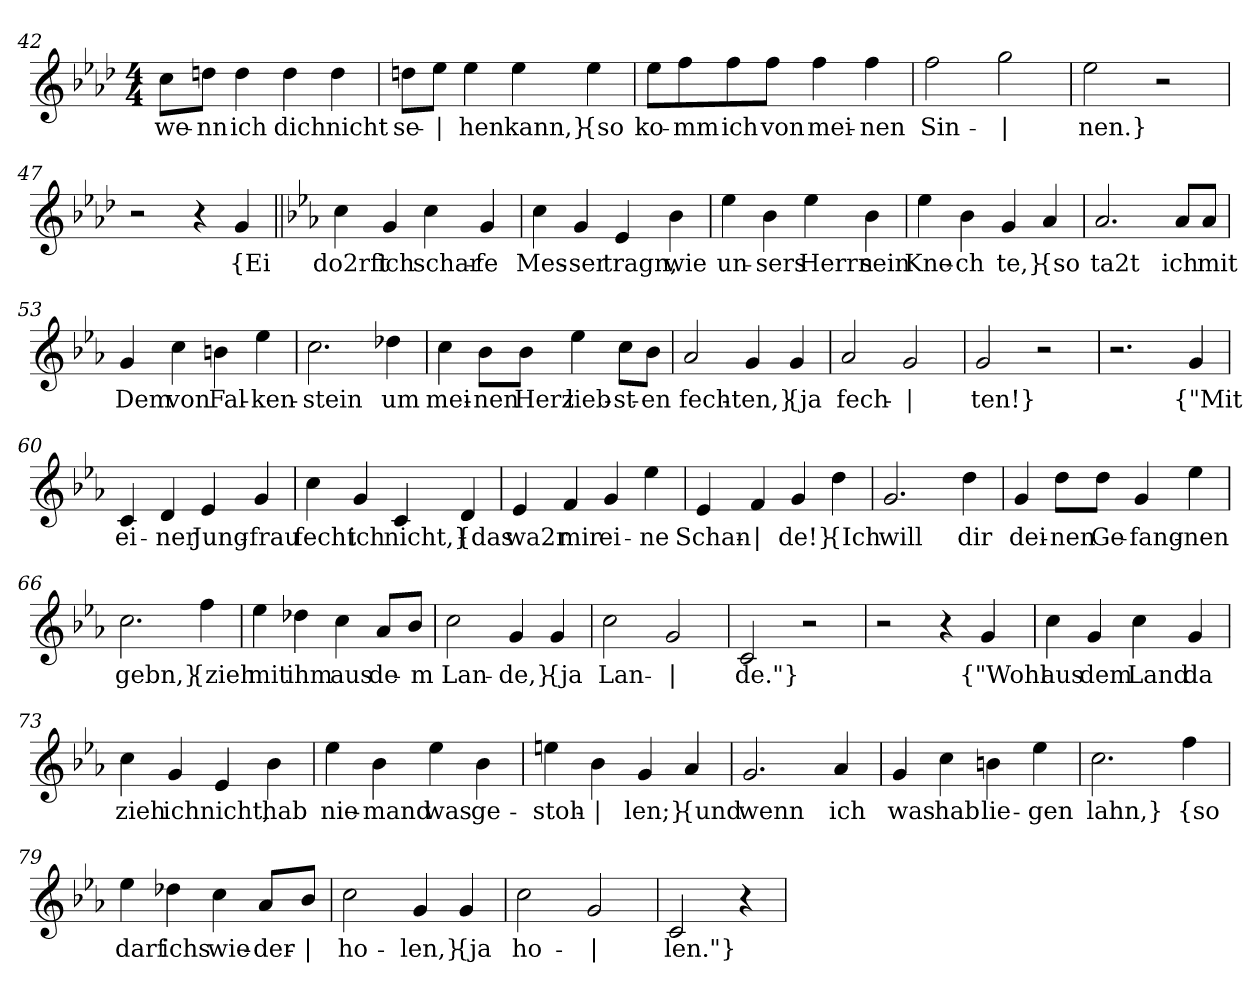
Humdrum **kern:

**kern	**text
*part1	*part1
*staff1	*staff1
*clefG2	*
*k[b-e-a-d-]	*
*M4/4	*
=42	=42
!	!LO:LY:b
8cc\L	we-
!	!LO:LY:b
8ddn\J	-nn
!	!LO:LY:b
4dd\	ich
!	!LO:LY:b
4dd\	dich
!	!LO:LY:b
4dd\	nicht
!!LO:LB:g=z
=43	=43
!	!LO:LY:b
8ddn\L	se-
!	!LO:LY:b
8ee-\J	|
!	!LO:LY:b
4ee-\	-hen
!	!LO:LY:b
4ee-\	kann,}
!	!LO:LY:b
4ee-\	{so
=44	=44
!	!LO:LY:b
8ee-\L	ko-
!	!LO:LY:b
8ff\	-mm
!	!LO:LY:b
8ff\	ich
!	!LO:LY:b
8ff\J	von
!	!LO:LY:b
4ff\	mei-
!	!LO:LY:b
4ff\	-nen
=45	=45
!	!LO:LY:b
2ff\	Sin-
!	!LO:LY:b
2gg\	|
=46	=46
!	!LO:LY:b
2ee-\	-nen.}
2r	.
=47	=47
2r	.
4r	.
!	!LO:LY:b
4g/	{Ei
!!LO:LB:g=z
=48||	=48||
*k[b-e-a-]	*
!	!LO:LY:b
4cc\	do2rft
!	!LO:LY:b
4g/	ich
!	!LO:LY:b
4cc\	schar-
!	!LO:LY:b
4g/	-fe
=49	=49
!	!LO:LY:b
4cc\	Mes-
!	!LO:LY:b
4g/	-ser
!	!LO:LY:b
4e-/	tragn,
!	!LO:LY:b
4b-\	wie
=50	=50
!	!LO:LY:b
4ee-\	un-
!	!LO:LY:b
4b-\	-sers
!	!LO:LY:b
4ee-\	Herrn
!	!LO:LY:b
4b-\	sein
=51	=51
!	!LO:LY:b
4ee-\	Kne-
!	!LO:LY:b
4b-\	-ch
!	!LO:LY:b
4g/	-te,}
!	!LO:LY:b
4a-/	{so
=52	=52
!	!LO:LY:b
2.a-/	ta2t
!	!LO:LY:b
8a-/L	ich
!	!LO:LY:b
8a-/J	mit
!!LO:PB:g=z
=53	=53
!	!LO:LY:b
4g/	Dem
!	!LO:LY:b
4cc\	von
!	!LO:LY:b
4bn\	Fal-
!	!LO:LY:b
4ee-\	-ken-
=54	=54
!	!LO:LY:b
2.cc\	-stein
!	!LO:LY:b
4dd-X\	um
=55	=55
!	!LO:LY:b
4cc\	mei-
!	!LO:LY:b
8b-\L	-nen
!	!LO:LY:b
8b-\J	Herz
!	!LO:LY:b
4ee-\	lieb-
!	!LO:LY:b
8cc\L	-st-
!	!LO:LY:b
8b-\J	-en
=56	=56
!	!LO:LY:b
2a-/	fech-
!	!LO:LY:b
4g/	-ten,}
!	!LO:LY:b
4g/	{ja
=57	=57
!	!LO:LY:b
2a-/	fech-
!	!LO:LY:b
2g/	|
=58	=58
!	!LO:LY:b
2g/	-ten!}
2r	.
!!LO:LB:g=z
=59	=59
2.r	.
!	!LO:LY:b
4g/	{"Mit
=60	=60
!	!LO:LY:b
4c/	ei-
!	!LO:LY:b
4d/	-ner
!	!LO:LY:b
4e-/	Jung-
!	!LO:LY:b
4g/	-frau
=61	=61
!	!LO:LY:b
4cc\	fecht
!	!LO:LY:b
4g/	ich
!	!LO:LY:b
4c/	nicht,}
!	!LO:LY:b
4d/	{das
=62	=62
!	!LO:LY:b
4e-/	wa2r
!	!LO:LY:b
4f/	mir
!	!LO:LY:b
4g/	ei-
!	!LO:LY:b
4ee-\	-ne
=63	=63
!	!LO:LY:b
4e-/	Schan-
!	!LO:LY:b
4f/	|
!	!LO:LY:b
4g/	-de!}
!	!LO:LY:b
4dd\	{Ich
=64	=64
!	!LO:LY:b
2.g/	will
!	!LO:LY:b
4dd\	dir
!!LO:LB:g=z
=65	=65
!	!LO:LY:b
4g/	dei-
!	!LO:LY:b
8dd\L	-nen
!	!LO:LY:b
8dd\J	Ge-
!	!LO:LY:b
4g/	-fang-
!	!LO:LY:b
4ee-\	-nen
=66	=66
!	!LO:LY:b
2.cc\	gebn,}
!	!LO:LY:b
4ff\	{zieh
=67	=67
!	!LO:LY:b
4ee-\	mit
!	!LO:LY:b
4dd-X\	ihm
!	!LO:LY:b
4cc\	aus
!	!LO:LY:b
8a-/L	de-
!	!LO:LY:b
8b-/J	-m
=68	=68
!	!LO:LY:b
2cc\	Lan-
!	!LO:LY:b
4g/	-de,}
!	!LO:LY:b
4g/	{ja
=69	=69
!	!LO:LY:b
2cc\	Lan-
!	!LO:LY:b
2g/	|
=70	=70
!	!LO:LY:b
2c/	-de."}
2r	.
!!LO:LB:g=z
=71	=71
2r	.
4r	.
!	!LO:LY:b
4g/	{"Wohl
=72	=72
!	!LO:LY:b
4cc\	aus
!	!LO:LY:b
4g/	dem
!	!LO:LY:b
4cc\	Land
!	!LO:LY:b
4g/	da
=73	=73
!	!LO:LY:b
4cc\	zieh
!	!LO:LY:b
4g/	ich
!	!LO:LY:b
4e-/	nicht,
!	!LO:LY:b
4b-\	hab
=74	=74
!	!LO:LY:b
4ee-\	nie-
!	!LO:LY:b
4b-\	-mand
!	!LO:LY:b
4ee-\	was
!	!LO:LY:b
4b-\	ge-
=75	=75
!	!LO:LY:b
4een\	-stoh-
!	!LO:LY:b
4b-\	|
!	!LO:LY:b
4g/	-len;}
!	!LO:LY:b
4a-/	{und
=76	=76
!	!LO:LY:b
2.g/	wenn
!	!LO:LY:b
4a-/	ich
!!LO:LB:g=z
=77	=77
!	!LO:LY:b
4g/	was
!	!LO:LY:b
4cc\	hab
!	!LO:LY:b
4bn\	lie-
!	!LO:LY:b
4ee-\	-gen
=78	=78
!	!LO:LY:b
2.cc\	lahn,}
!	!LO:LY:b
4ff\	{so
=79	=79
!	!LO:LY:b
4ee-\	darf
!	!LO:LY:b
4dd-X\	ichs
!	!LO:LY:b
4cc\	wie-
!	!LO:LY:b
8a-/L	der-
!	!LO:LY:b
8b-/J	|
=80	=80
!	!LO:LY:b
2cc\	ho-
!	!LO:LY:b
4g/	-len,}
!	!LO:LY:b
4g/	{ja
=81	=81
!	!LO:LY:b
2cc\	ho-
!	!LO:LY:b
2g/	|
=82	=82
!	!LO:LY:b
2c/	-len."}
4r	.
=	=
*-	*-
